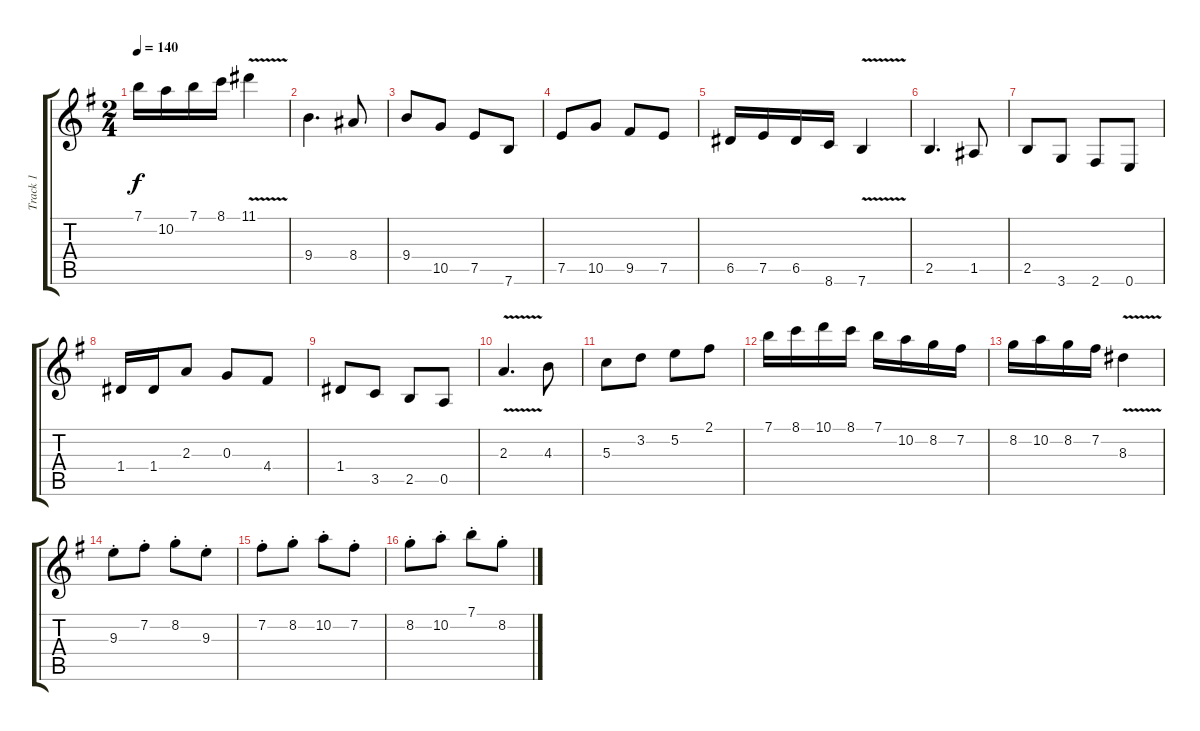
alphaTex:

\track ("Track 1" "Track 1") {instrument overdrivenguitar}
\staff {score tabs}
\tuning (E4 B3 G3 D3 A2 E2) {hide}
\ts (2 4)
\tempo 140
\clef g2
\ks eminor
7.1.16{dy f} 10.2.16 7.1.16 8.1.16 11.1{v}.4 |
9.4.4{d} 8.4.8 |
9.4.8 10.5.8 7.5.8 7.6.8 |
7.5.8 10.5.8 9.5.8 7.5.8 |
6.5.16 7.5.16 6.5.16 8.6.16 7.6{v}.4 |
2.5.4{d} 1.5.8 |
2.5.8 3.6.8 2.6.8 0.6.8 |
1.4.16 1.4.16 2.3.8 0.3.8 4.4.8 |
1.4.8 3.5.8 2.5.8 0.5.8 |
2.3{v}.4{d} 4.3.8 |
5.3.8 3.2.8 5.2.8 2.1.8 |
7.1.16 8.1.16 10.1.16 8.1.16 7.1.16 10.2.16 8.2.16 7.2.16 |
8.2.16 10.2.16 8.2.16 7.2.16 8.3{v}.4 |
9.3{st}.8 7.2{st}.8 8.2{st}.8 9.3{st}.8 |
7.2{st}.8 8.2{st}.8 10.2{st}.8 7.2{st}.8 |
8.2{st}.8 10.2{st}.8 7.1{st}.8 8.2{st}.8
